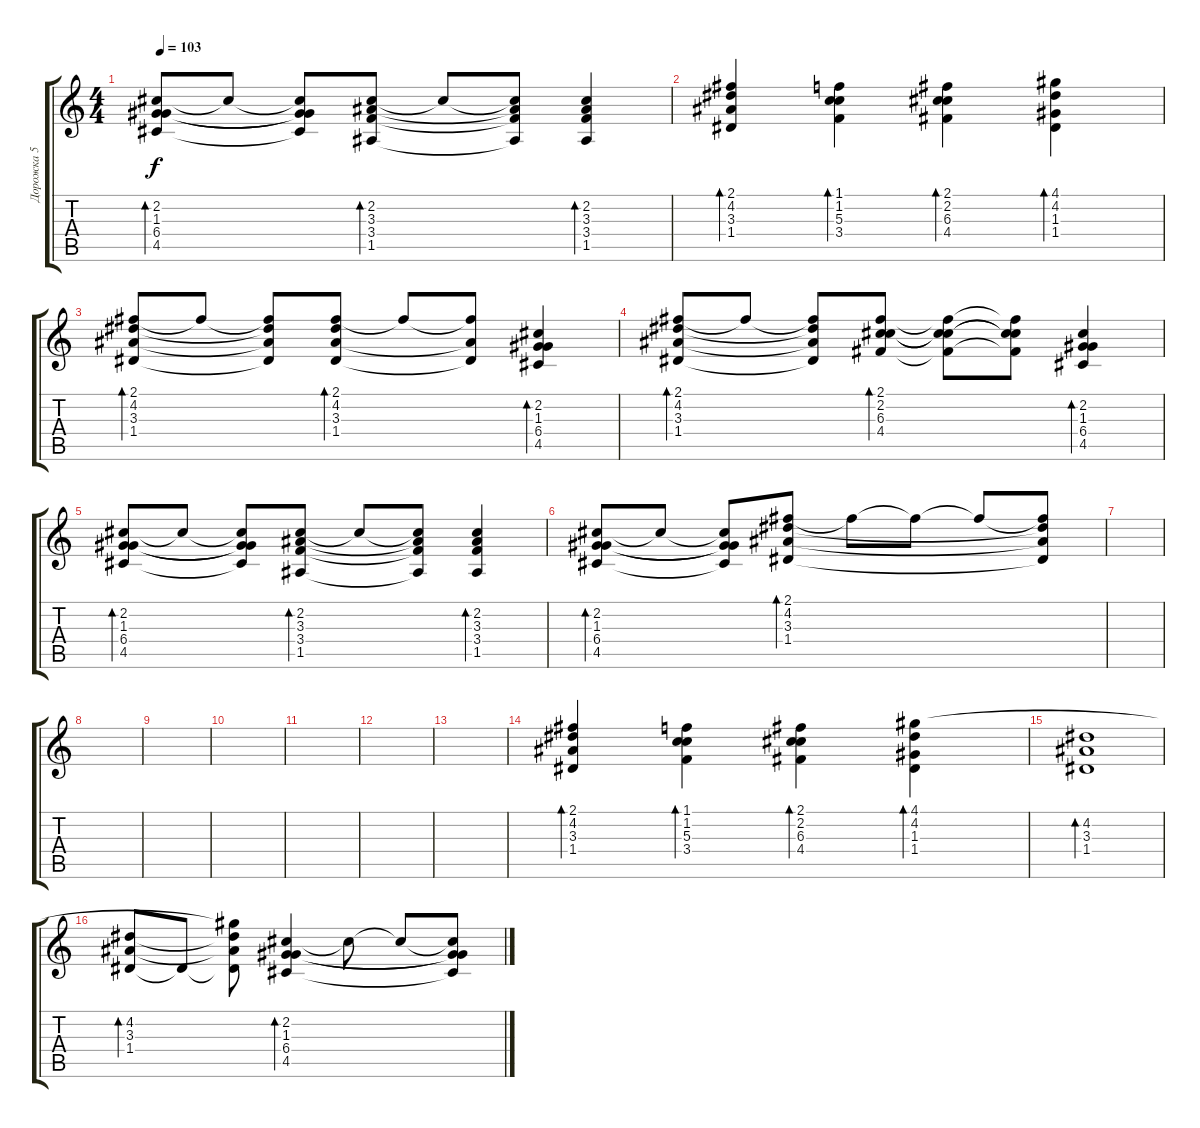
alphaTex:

\track ("Дорожка 5" "Дорожка 5") {instrument acousticguitarsteel}
\staff {score tabs}
\tuning (E4 B3 G3 D3 A2 E2) {hide}
\ts (4 4)
\tempo 103
\clef g2
\ks c
(2.2 1.3 6.4 4.5).8{bd 60 dy f} 2.2{t}.8 (2.2{t} 1.3{t} 6.4{t} 4.5{t}).8 (2.2 3.3 3.4 1.5).8{bd 60} 2.2{t}.8 (2.2{t} 3.3{t} 3.4{t} 1.5{t}).8 (2.2 3.3 3.4 1.5).4{bd 60} |
(2.1 4.2 3.3 1.4).4{bd 60} (1.1 1.2 5.3 3.4).4{bd 60} (2.1 2.2 6.3 4.4).4{bd 60} (4.1 4.2 1.3 1.4).4{bd 60} |
(2.1 4.2 3.3 1.4).8{bd 60} 2.1{t}.8 (2.1{t} 4.2{t} 3.3{t} 1.4{t}).8 (2.1 4.2 3.3 1.4).8{bd 60} 2.1{t}.8 (2.1{t} 3.3{t} 1.4{t}).8 (2.2 1.3 6.4 4.5).4{bd 60} |
(2.1 4.2 3.3 1.4).8{bd 60} 2.1{t}.8 (2.1{t} 4.2{t} 3.3{t} 1.4{t}).8 (2.1 2.2 6.3 4.4).8{bd 60} (2.1{t} 2.2{t} 6.3{t} 4.4{t}).8 (2.1{t} 2.2{t} 6.3{t} 4.4{t}).8 (2.2 1.3 6.4 4.5).4{bd 60} |
(2.2 1.3 6.4 4.5).8{bd 60} 2.2{t}.8 (2.2{t} 1.3{t} 6.4{t} 4.5{t}).8 (2.2 3.3 3.4 1.5).8{bd 60} 2.2{t}.8 (2.2{t} 3.3{t} 3.4{t} 1.5{t}).8 (2.2 3.3 3.4 1.5).4{bd 60} |
(2.2 1.3 6.4 4.5).8{bd 60} 2.2{t}.8 (2.2{t} 1.3{t} 6.4{t} 4.5{t}).8 (2.1 4.2 3.3 1.4).8{bd 60} 2.1{t}.8 2.1{t}.8 2.1{t}.8 (2.1{t} 4.2{t} 3.3{t} 1.4{t}).8 |
|
|
|
|
|
|
|
(2.1 4.2 3.3 1.4).4{bd 60} (1.1 1.2 5.3 3.4).4{bd 60} (2.1 2.2 6.3 4.4).4{bd 60} (4.1 4.2 1.3 1.4).4{bd 60} |
(4.2 3.3 1.4).1{bd 240} |
(4.2 3.3 1.4).8{bd 240} 1.4{t}.8 (4.1{t} 4.2{t} 3.3{t} 1.4{t}).8 (2.2 1.3 6.4 4.5).4{bd 60} 2.2{t}.8 2.2{t}.8 (2.2{t} 1.3{t} 6.4{t} 4.5{t}).8
